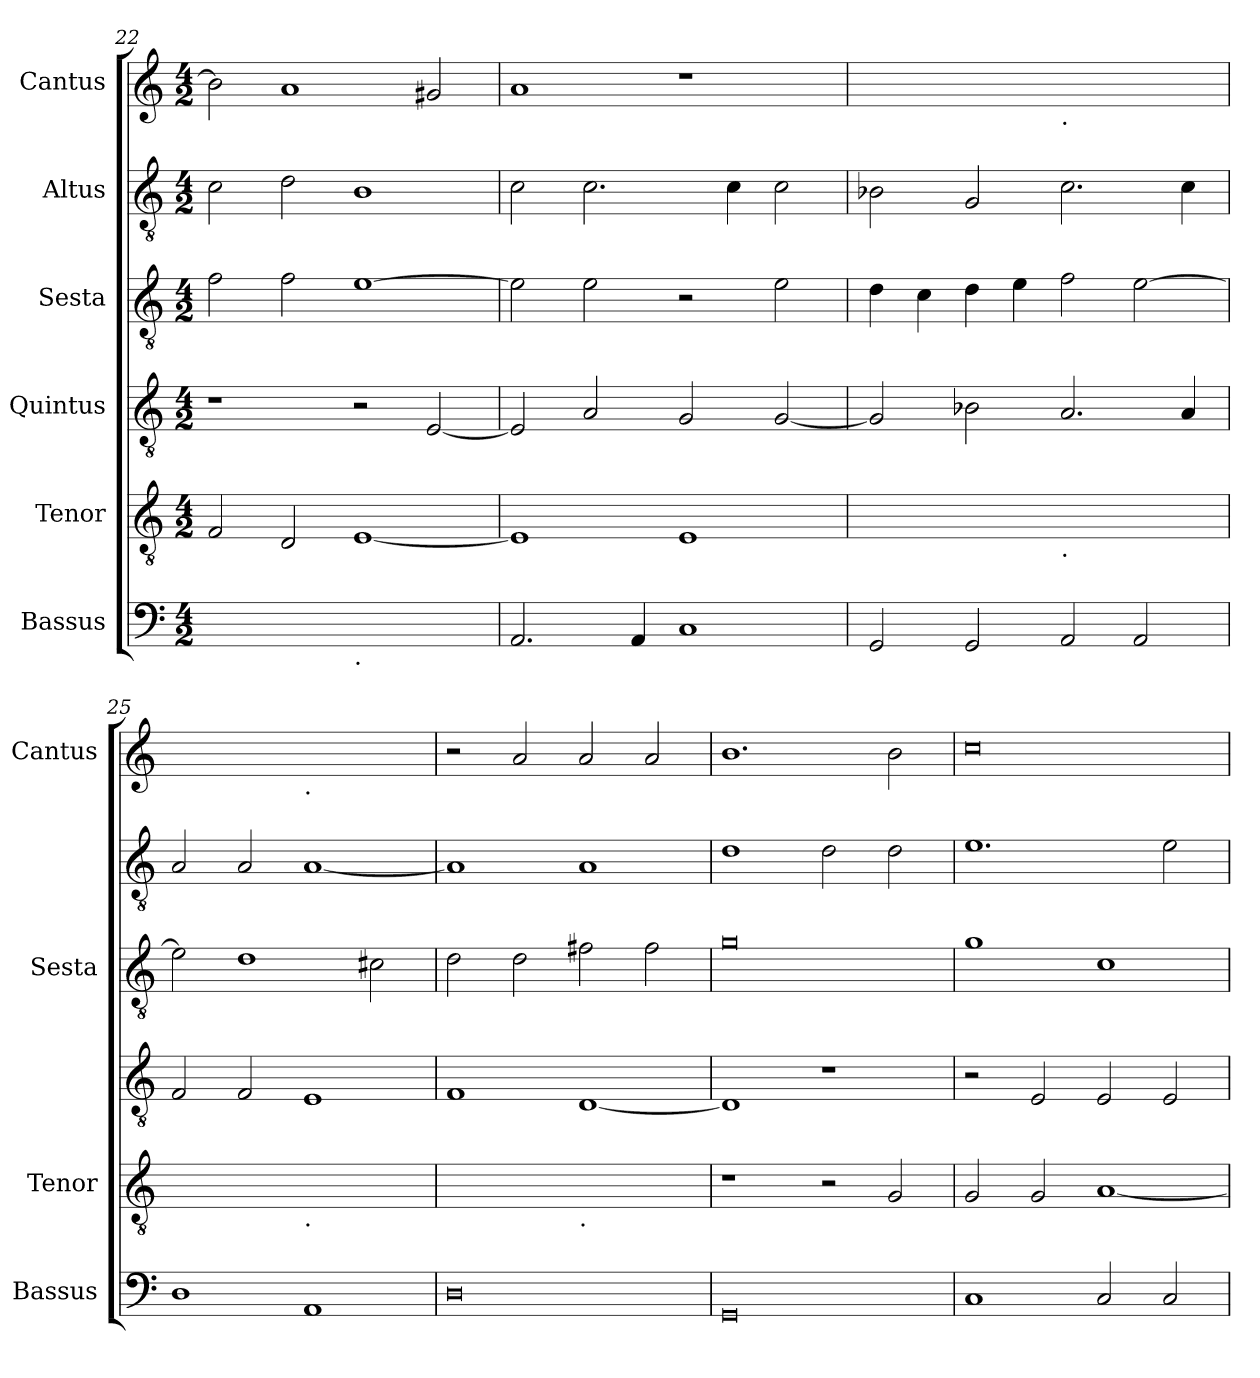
**kern	**kern	**kern	**kern	**kern	**kern
*part6	*part5	*part4	*part3	*part2	*part1
*staff6	*staff5	*staff4	*staff3	*staff2	*staff1
*I"Bassus	*I"Tenor	*I"Quintus	*I"Sesta	*I"Altus	*I"Cantus
*I'Bassus	*I'Tenor	*	*I'Sesta	*	*I'Cantus
*clefF4	*clefGv2	*clefGv2	*clefGv2	*clefGv2	*clefG2
*k[]	*k[]	*k[]	*k[]	*k[]	*k[]
*M4/2	*M4/2	*M4/2	*M4/2	*M4/2	*M4/2
=22	=22	=22	=22	=22	=22
*^	*	*	*	*	*
0ryy	1ryy	2F/	1r	2f\	2c\	2b\]
.	.	2D/	.	2f\	2d\	1a
!	!LO:TX:b:t=.	!	!	!	!	!
.	1ryy	[1E	2r	[1e	1B	.
.	.	.	[2E/	.	.	2g#X/
*v	*v	*	*	*	*	*
=23	=23	=23	=23	=23	=23
2.AA/	1E]	2E/]	2e\]	2c\	1a
.	.	2A/	2e\	2.c\	.
4AA/	.	.	.	.	.
1C	1E	2G/	2r	.	1r
.	.	.	.	4c\	.
.	.	[2G/	2e\	2c\	.
=24	=24	=24	=24	=24	=24
*	*^	*	*	*	*^
2GG/	0ryy	1ryy	2G/]	4d\	2B-X\	0ryy	1ryy
.	.	.	.	4c\	.	.	.
2GG/	.	.	2B-X\	4d\	2G/	.	.
.	.	.	.	4e\	.	.	.
!	!	!	!	!	!	!	!LO:TX:b:t=.
!	!	!LO:TX:b:t=.	!	!	!	!	!
2AA/	.	1ryy	2.A/	2f\	2.c\	.	1ryy
2AA/	.	.	.	[2e\	.	.	.
.	.	.	4A/	.	4c\	.	.
=25	=25	=25	=25	=25	=25	=25	=25
1D	0ryy	1ryy	2F/	2e\]	2A/	0ryy	1ryy
.	.	.	2F/	1d	2A/	.	.
!	!	!	!	!	!	!	!LO:TX:b:t=.
!	!	!LO:TX:b:t=.	!	!	!	!	!
1AA	.	1ryy	1E	.	[1A	.	1ryy
.	.	.	.	2c#X\	.	.	.
*	*	*	*	*	*	*v	*v
=26	=26	=26	=26	=26	=26	=26
0D	0ryy	1ryy	1F	2d\	1A]	2r
.	.	.	.	2d\	.	2a/
!	!	!LO:TX:b:t=.	!	!	!	!
.	.	1ryy	[1D	2f#X\	1A	2a/
.	.	.	.	2f#\	.	2a/
*	*v	*v	*	*	*	*
=27	=27	=27	=27	=27	=27
0GG	1r	1D]	0g	1d	1.b
.	2r	1r	.	2d\	.
.	2G/	.	.	2d\	2b\
=28	=28	=28	=28	=28	=28
1C	2G/	2r	1g	1.e	0cc
.	2G/	2E/	.	.	.
2C/	[1A	2E/	1c	.	.
2C/	.	2E/	.	2e\	.
=	=	=	=	=	=
*-	*-	*-	*-	*-	*-
